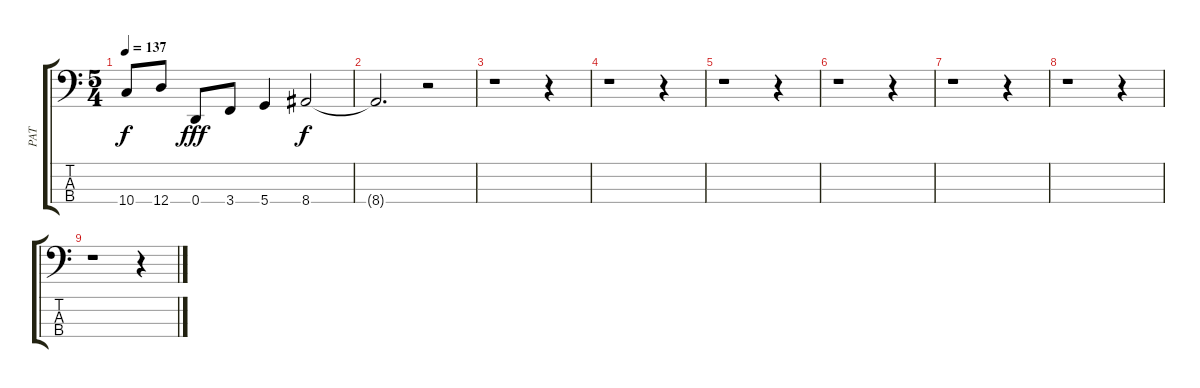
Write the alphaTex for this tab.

\track ("PAT " "PAT ") {instrument slapbass2}
\staff {score tabs}
\tuning (G2 D2 A1 D1) {hide}
\ts (5 4)
\tempo 137
\clef f4
\ks c
10.4.8{dy f} 12.4.8 0.4.8{dy fff} 3.4.8 5.4.4 8.4.2{dy f} |
8.4{t}.2{d} r.2 |
r.1 r.4 |
r.1 r.4 |
r.1 r.4 |
r.1 r.4 |
r.1 r.4 |
r.1 r.4 |
r.1 r.4
